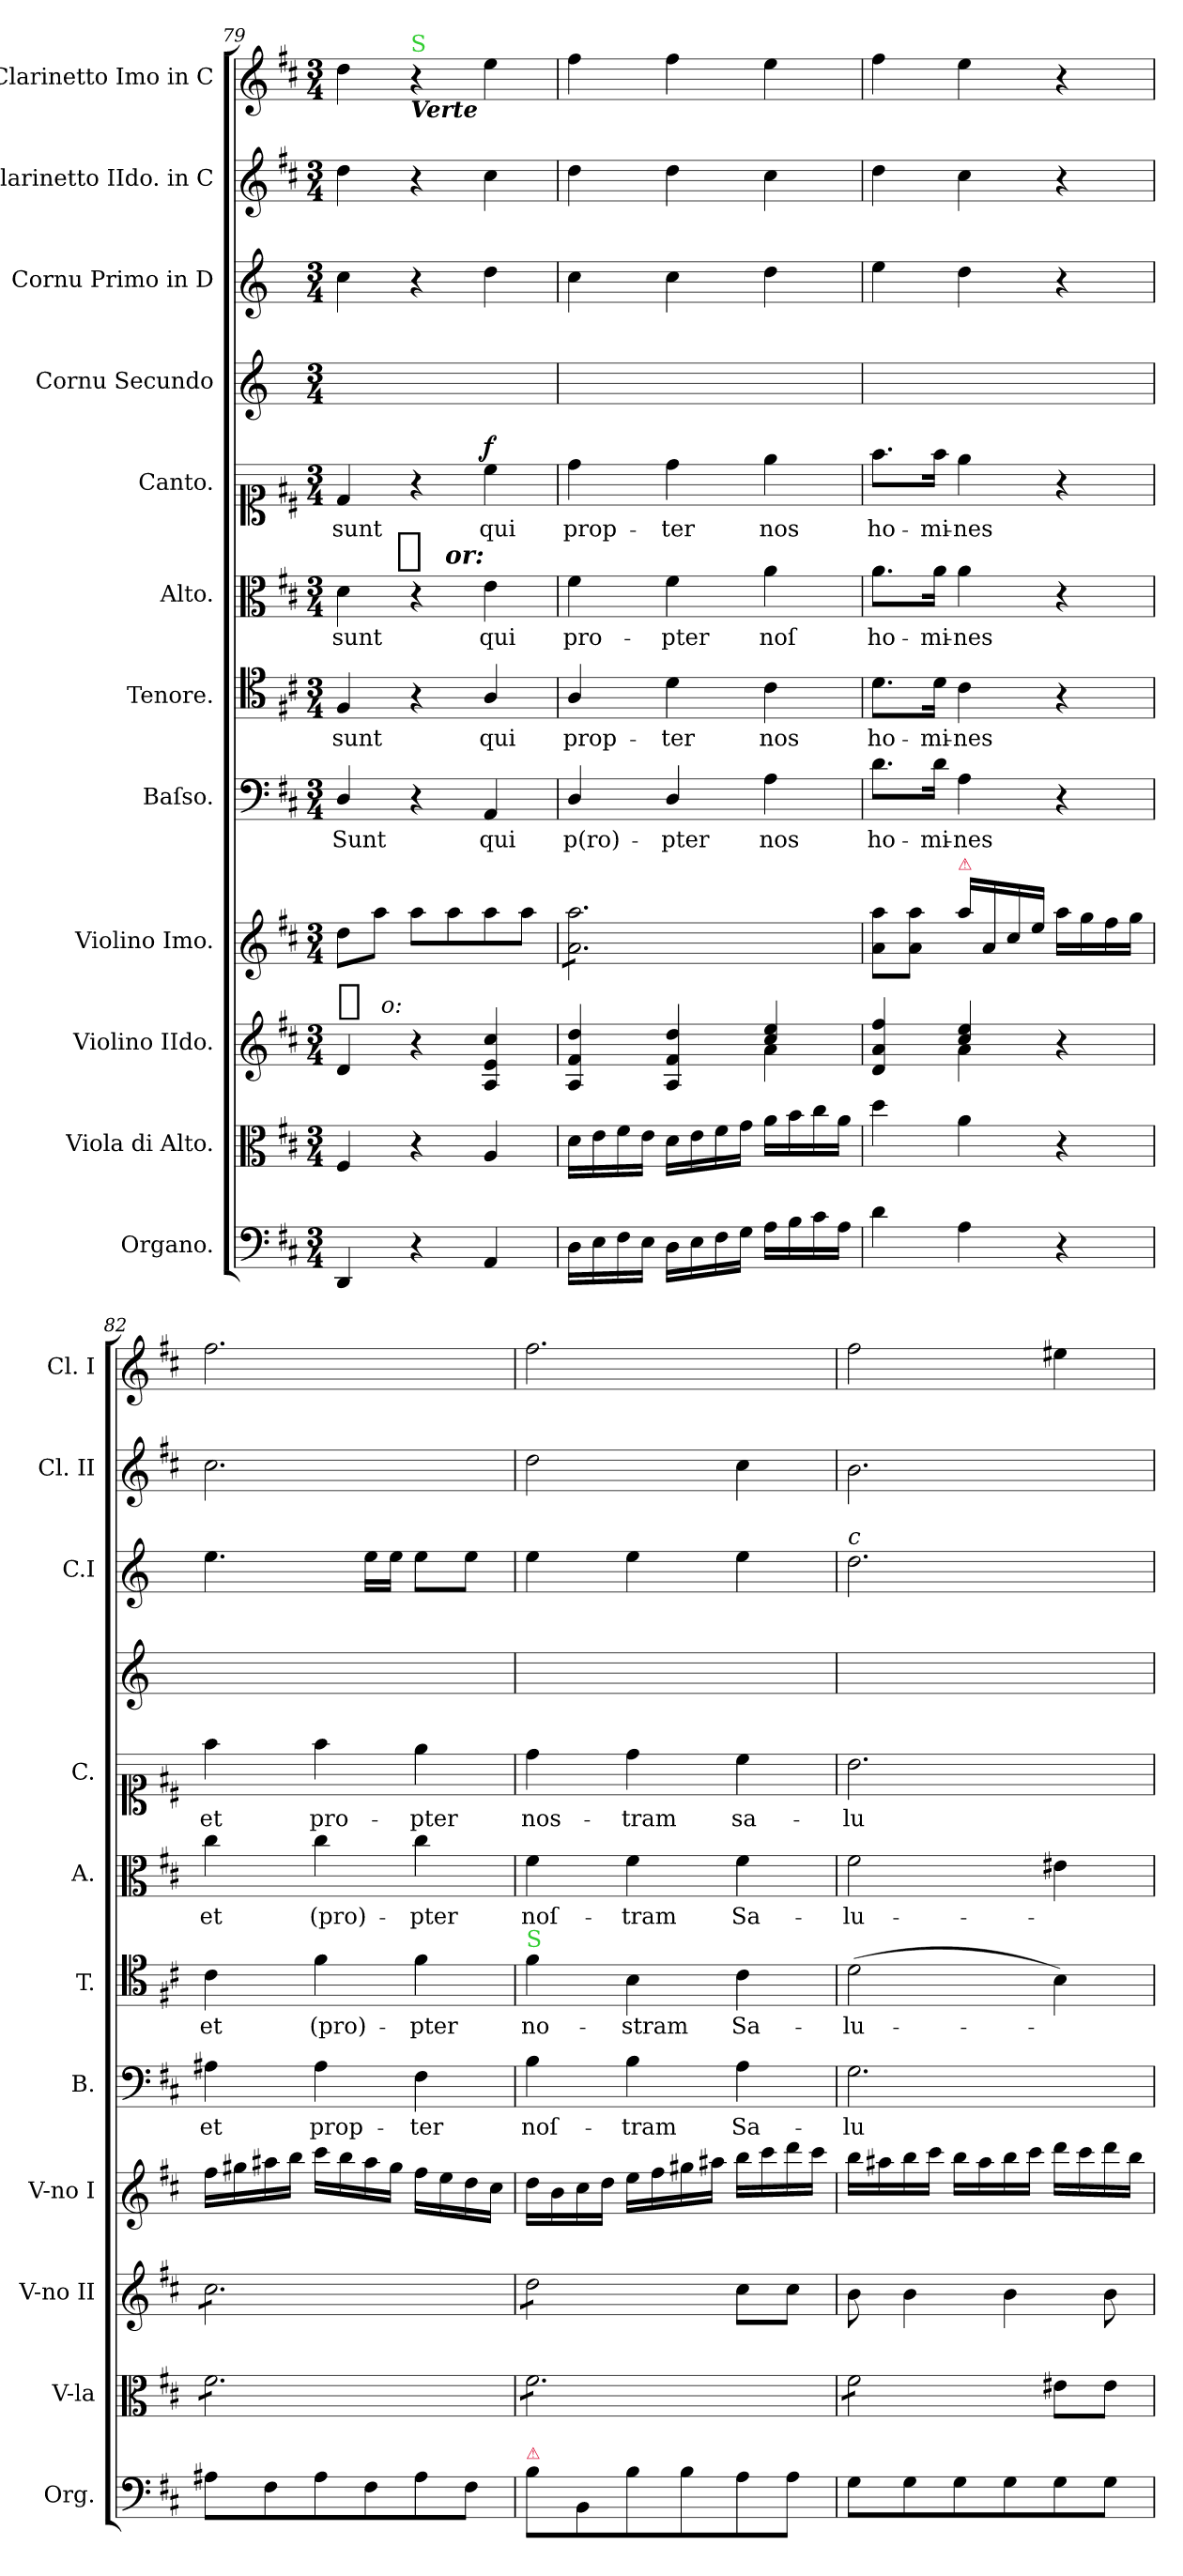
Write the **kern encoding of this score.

**kern	**kern	**kern	**dynam	**kern	**kern	**text	**kern	**text	**kern	**text	**dynam	**kern	**text	**dynam	**kern	**kern	**kern	**kern
*part12	*part11	*part10	*part10	*part9	*part8	*part8	*part7	*part7	*part6	*part6	*part6	*part5	*part5	*part5	*part4	*part3	*part2	*part1
*staff12	*staff11	*staff10	*staff10	*staff9	*staff8	*staff8	*staff7	*staff7	*staff6	*staff6	*staff6	*staff5	*staff5	*staff5	*staff4	*staff3	*staff2	*staff1
*I"Organo.	*I"Viola di Alto.	*I"Violino IIdo.	*	*I"Violino Imo.	*I"Baſso.	*	*I"Tenore.	*	*I"Alto.	*	*	*I"Canto.	*	*	*I"Cornu Secundo	*I"Cornu Primo in D	*I"Clarinetto IIdo. in C	*I"Clarinetto Imo in C
*I'Org.	*I'V-la	*I'V-no II	*	*I'V-no I	*I'B.	*	*I'T.	*	*I'A.	*	*	*I'C.	*	*	*	*I'C.I	*I'Cl. II	*I'Cl. I
*clefF4	*clefC3	*clefG2	*	*clefG2	*clefF4	*	*clefC4	*	*clefC3	*	*	*clefC1	*	*	*clefG2	*clefG2	*clefG2	*clefG2
*	*	*	*	*	*	*	*	*	*	*	*	*	*	*	*ITrd6c10	*ITrd6c10	*	*
*k[f#c#]	*k[f#c#]	*k[f#c#]	*	*k[f#c#]	*k[f#c#]	*	*k[f#c#]	*	*k[f#c#]	*	*	*k[f#c#]	*	*	*k[f#c#]	*k[f#c#]	*k[f#c#]	*k[f#c#]
*M3/4	*M3/4	*M3/4	*	*M3/4	*M3/4	*	*M3/4	*	*M3/4	*	*	*M3/4	*	*	*M3/4	*M3/4	*M3/4	*M3/4
=79	=79	=79	=79	=79	=79	=79	=79	=79	=79	=79	=79	=79	=79	=79	=79	=79	=79	=79
!	!	!	!LO:DY:a:t=%s o&colon;	!	!	!	!	!	!	!	!	!	!	!	!	!	!	!
4DD/	4F#/	4d/	f	8dd\L	4D/	Sunt	4F#/	sunt	4d\	sunt	.	4d/	sunt	.	2.ryy	4d\	4dd\	4dd\
.	.	.	.	8aa\J	.	.	.	.	.	.	.	.	.	.	.	.	.	.
!	!	!	!	!	!	!	!	!	!	!	!	!	!	!	!	!	!	!LO:TX:b:Bi:t=Verte
!	!	!	!	!	!	!	!	!	!	!	!	!	!	!	!	!	!	!LO:TX:a:color=limegreen:t=S
4r	4r	4r	.	8aa\L	4r	.	4r	.	4r	.	.	4r	.	.	.	4r	4r	4r
.	.	.	.	8aa\	.	.	.	.	.	.	.	.	.	.	.	.	.	.
!	!	!	!	!	!	!	!	!	!	!	!LO:DY:a:rj:t=%s or&colon;	!	!	!LO:DY:a	!	!	!	!
4AA/	4A/	4A/ 4e/ 4cc#/	.	8aa\	4AA/	qui	4A/	qui	4e\	qui	f	4cc#\	qui	f	.	4e\	4cc#\	4ee\
.	.	.	.	8aa\J	.	.	.	.	.	.	.	.	.	.	.	.	.	.
=80	=80	=80	=80	=80	=80	=80	=80	=80	=80	=80	=80	=80	=80	=80	=80	=80	=80	=80
*	*	*^	*	*	*	*	*	*	*	*	*	*	*	*	*	*	*	*
*	*	*	*	*	*tremolo	*	*	*	*	*	*	*	*	*	*	*	*	*	*
16D\LL	16d\LL	4A/ 4f#/ 4dd/	2ddd\yy	.	8a\ 8aa\L	4D/	p(ro)-	4A/	prop-	4f#\	pro-	.	4dd\	prop-	.	2.ryy	4d\	4dd\	4ff#\
16E\	16e\	.	.	.	.	.	.	.	.	.	.	.	.	.	.	.	.	.	.
16F#\	16f#\	.	.	.	8a\ 8aa\	.	.	.	.	.	.	.	.	.	.	.	.	.	.
16E\JJ	16e\JJ	.	.	.	.	.	.	.	.	.	.	.	.	.	.	.	.	.	.
16D\LL	16d\LL	4A/ 4f#/ 4dd/	.	.	8a\ 8aa\	4D/	-pter	4d\	-ter	4f#\	-pter	.	4dd\	-ter	.	.	4d\	4dd\	4ff#\
16E\	16e\	.	.	.	.	.	.	.	.	.	.	.	.	.	.	.	.	.	.
16F#\	16f#\	.	.	.	8a\ 8aa\	.	.	.	.	.	.	.	.	.	.	.	.	.	.
16G\JJ	16g\JJ	.	.	.	.	.	.	.	.	.	.	.	.	.	.	.	.	.	.
16A\LL	16a\LL	4cc#/ 4ee/	4a\	.	8a\ 8aa\	4A\	nos	4c#\	nos	4a\	noſ	.	4ee\	nos	.	.	4e\	4cc#\	4ee\
16B\	16b\	.	.	.	.	.	.	.	.	.	.	.	.	.	.	.	.	.	.
16c#\	16cc#\	.	.	.	8a\ 8aa\J	.	.	.	.	.	.	.	.	.	.	.	.	.	.
*	*	*	*	*	*Xtremolo	*	*	*	*	*	*	*	*	*	*	*	*	*	*
16A\JJ	16a\JJ	.	.	.	.	.	.	.	.	.	.	.	.	.	.	.	.	.	.
=81	=81	=81	=81	=81	=81	=81	=81	=81	=81	=81	=81	=81	=81	=81	=81	=81	=81	=81	=81
4d\	4dd\	4d/ 4a/ 4ff#/	4ryy	.	8a\ 8aa\L	8.d\L	ho-	8.d\L	ho-	8.a\L	ho-	.	8.ff#\L	ho-	.	2.ryy	4f#\	4dd\	4ff#\
.	.	.	.	.	8a\ 8aa\J	.	.	.	.	.	.	.	.	.	.	.	.	.	.
.	.	.	.	.	.	16d\Jk	-mi-	16d\Jk	-mi-	16a\Jk	-mi-	.	16ff#\Jk	-mi-	.	.	.	.	.
!	!	!	!	!	!LO:TX:a:color=crimson:t=⚠	!	!	!	!	!	!	!	!	!	!	!	!	!	!
4A\	4a\	4cc#/ 4ee/	4a\	.	16aa\LL	4A\	-nes	4c#\	-nes	4a\	-nes	.	4ee\	-nes	.	.	4e\	4cc#\	4ee\
.	.	.	.	.	16a/	.	.	.	.	.	.	.	.	.	.	.	.	.	.
.	.	.	.	.	16cc#/	.	.	.	.	.	.	.	.	.	.	.	.	.	.
.	.	.	.	.	16ee/JJ	.	.	.	.	.	.	.	.	.	.	.	.	.	.
4r	4r	4r	4ryy	.	16aa\LL	4r	.	4r	.	4r	.	.	4r	.	.	.	4r	4r	4r
.	.	.	.	.	16gg\	.	.	.	.	.	.	.	.	.	.	.	.	.	.
.	.	.	.	.	16ff#\	.	.	.	.	.	.	.	.	.	.	.	.	.	.
.	.	.	.	.	16gg\JJ	.	.	.	.	.	.	.	.	.	.	.	.	.	.
*	*	*v	*v	*	*	*	*	*	*	*	*	*	*	*	*	*	*	*	*
=82	=82	=82	=82	=82	=82	=82	=82	=82	=82	=82	=82	=82	=82	=82	=82	=82	=82	=82
*	*tremolo	*	*	*	*	*	*	*	*	*	*	*	*	*	*	*	*	*
*	*	*tremolo	*	*	*	*	*	*	*	*	*	*	*	*	*	*	*	*
8A#X\L	8f#\L	8cc#\L	.	16ff#\LL	4A#X\	et	4c#\	et	4cc#\	et	.	4ff#\	et	.	2.ryy	4.f#\	2.cc#\	2.ff#\
.	.	.	.	16gg#X\	.	.	.	.	.	.	.	.	.	.	.	.	.	.
8F#\	8f#\	8cc#\	.	16aa#X\	.	.	.	.	.	.	.	.	.	.	.	.	.	.
.	.	.	.	16bb\JJ	.	.	.	.	.	.	.	.	.	.	.	.	.	.
8A#\	8f#\	8cc#\	.	16ccc#\LL	4A#\	prop-	4f#\	(pro)-	4cc#\	(pro)-	.	4ff#\	pro-	.	.	.	.	.
.	.	.	.	16bb\	.	.	.	.	.	.	.	.	.	.	.	.	.	.
8F#\	8f#\	8cc#\	.	16aa#\	.	.	.	.	.	.	.	.	.	.	.	16f#\LL	.	.
.	.	.	.	16gg#\JJ	.	.	.	.	.	.	.	.	.	.	.	16f#\JJ	.	.
8A#\	8f#\	8cc#\	.	16ff#\LL	4F#\	-ter	4f#\	-pter	4cc#\	-pter	.	4ee\	-pter	.	.	8f#\L	.	.
.	.	.	.	16ee\	.	.	.	.	.	.	.	.	.	.	.	.	.	.
8F#\J	8f#\J	8cc#\J	.	16dd\	.	.	.	.	.	.	.	.	.	.	.	8f#\J	.	.
.	.	.	.	16cc#\JJ	.	.	.	.	.	.	.	.	.	.	.	.	.	.
=83	=83	=83	=83	=83	=83	=83	=83	=83	=83	=83	=83	=83	=83	=83	=83	=83	=83	=83
!	!	!	!	!	!	!	!LO:TX:a:color=limegreen:t=S	!	!	!	!	!	!	!	!	!	!	!
!LO:TX:a:color=crimson:t=⚠	!	!	!	!	!	!	!	!	!	!	!	!	!	!	!	!	!	!
8B\L	8f#\L	8dd\L	.	16dd\LL	4B\	noſ-	4f#\	no-	4f#\	noſ-	.	4dd\	nos-	.	2.ryy	4f#\	2dd\	2.ff#\
.	.	.	.	16b\	.	.	.	.	.	.	.	.	.	.	.	.	.	.
8BB/	8f#\	8dd\	.	16cc#\	.	.	.	.	.	.	.	.	.	.	.	.	.	.
.	.	.	.	16dd\JJ	.	.	.	.	.	.	.	.	.	.	.	.	.	.
8B\	8f#\	8dd\	.	16ee\LL	4B\	-tram	4B\	-stram	4f#\	-tram	.	4dd\	-tram	.	.	4f#\	.	.
.	.	.	.	16ff#\	.	.	.	.	.	.	.	.	.	.	.	.	.	.
8B\	8f#\	8dd\J	.	16gg#X\	.	.	.	.	.	.	.	.	.	.	.	.	.	.
*	*	*Xtremolo	*	*	*	*	*	*	*	*	*	*	*	*	*	*	*	*
.	.	.	.	16aa#X\JJ	.	.	.	.	.	.	.	.	.	.	.	.	.	.
8A\	8f#\	8cc#\L	.	16bb\LL	4A\	Sa-	4c#\	Sa-	4f#\	Sa-	.	4cc#\	sa-	.	.	4f#\	4cc#\	.
.	.	.	.	16ccc#\	.	.	.	.	.	.	.	.	.	.	.	.	.	.
8A\J	8f#\J	8cc#\J	.	16ddd\	.	.	.	.	.	.	.	.	.	.	.	.	.	.
.	.	.	.	16ccc#\JJ	.	.	.	.	.	.	.	.	.	.	.	.	.	.
=84	=84	=84	=84	=84	=84	=84	=84	=84	=84	=84	=84	=84	=84	=84	=84	=84	=84	=84
!	!	!	!	!	!	!	!	!	!	!	!	!	!	!	!	!LO:TX:a:i:t=c	!	!
8G\L	8f#\L	8b\	.	16bb\LL	2.G\	-lu-	(>2d\	-lu-	2f#\	-lu-	.	2.b\	-lu-	.	2.ryy	2.e\	2.b\	2ff#\
.	.	.	.	16aa#X\	.	.	.	.	.	.	.	.	.	.	.	.	.	.
8G\	8f#\	4b\	.	16bb\	.	.	.	.	.	.	.	.	.	.	.	.	.	.
.	.	.	.	16ccc#\JJ	.	.	.	.	.	.	.	.	.	.	.	.	.	.
8G\	8f#\	.	.	16bb\LL	.	.	.	.	.	.	.	.	.	.	.	.	.	.
.	.	.	.	16aa#\	.	.	.	.	.	.	.	.	.	.	.	.	.	.
8G\	8f#\J	4b\	.	16bb\	.	.	.	.	.	.	.	.	.	.	.	.	.	.
*	*Xtremolo	*	*	*	*	*	*	*	*	*	*	*	*	*	*	*	*	*
.	.	.	.	16ccc#\JJ	.	.	.	.	.	.	.	.	.	.	.	.	.	.
8G\	8e#X\L	.	.	16ddd\LL	.	.	4B\)	.	4e#X\	.	.	.	.	.	.	.	.	4ee#X\
.	.	.	.	16ccc#\	.	.	.	.	.	.	.	.	.	.	.	.	.	.
8G\J	8e#\J	8b\	.	16ddd\	.	.	.	.	.	.	.	.	.	.	.	.	.	.
.	.	.	.	16bb\JJ	.	.	.	.	.	.	.	.	.	.	.	.	.	.
=	=	=	=	=	=	=	=	=	=	=	=	=	=	=	=	=	=	=
*-	*-	*-	*-	*-	*-	*-	*-	*-	*-	*-	*-	*-	*-	*-	*-	*-	*-	*-
